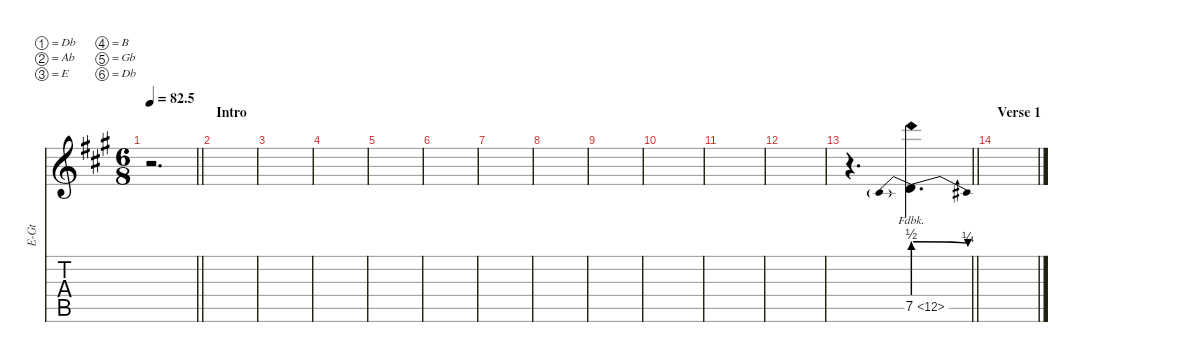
\defaultSystemsLayout 4
\hideDynamics
\bracketExtendMode nobrackets
\otherSystemsTrackNameOrientation horizontal
\track ("Guitar4" "E-Gt") {defaultSystemsLayout 8 instrument overdrivenguitar}
\staff {score tabs}
\tuning (Db4 Ab3 E3 B2 Gb2 Db2)
\ts (6 8)
\tempo
82.5
\accidentals auto
\clef g2
\ottava regular
\simile none
\barLineRight lightlight
\ks a
r.2{d dy f instrument overdrivenguitar beam Down} |
\section ("" "Intro")
|
|
|
|
|
|
|
|
|
|
|
\barLineRight lightlight
r.4{d beam Down} 7.5{be (prebendrelease 0 2 59.4 1) fh 5}.4{d beam Down} |
\section ("" "Verse 1")
